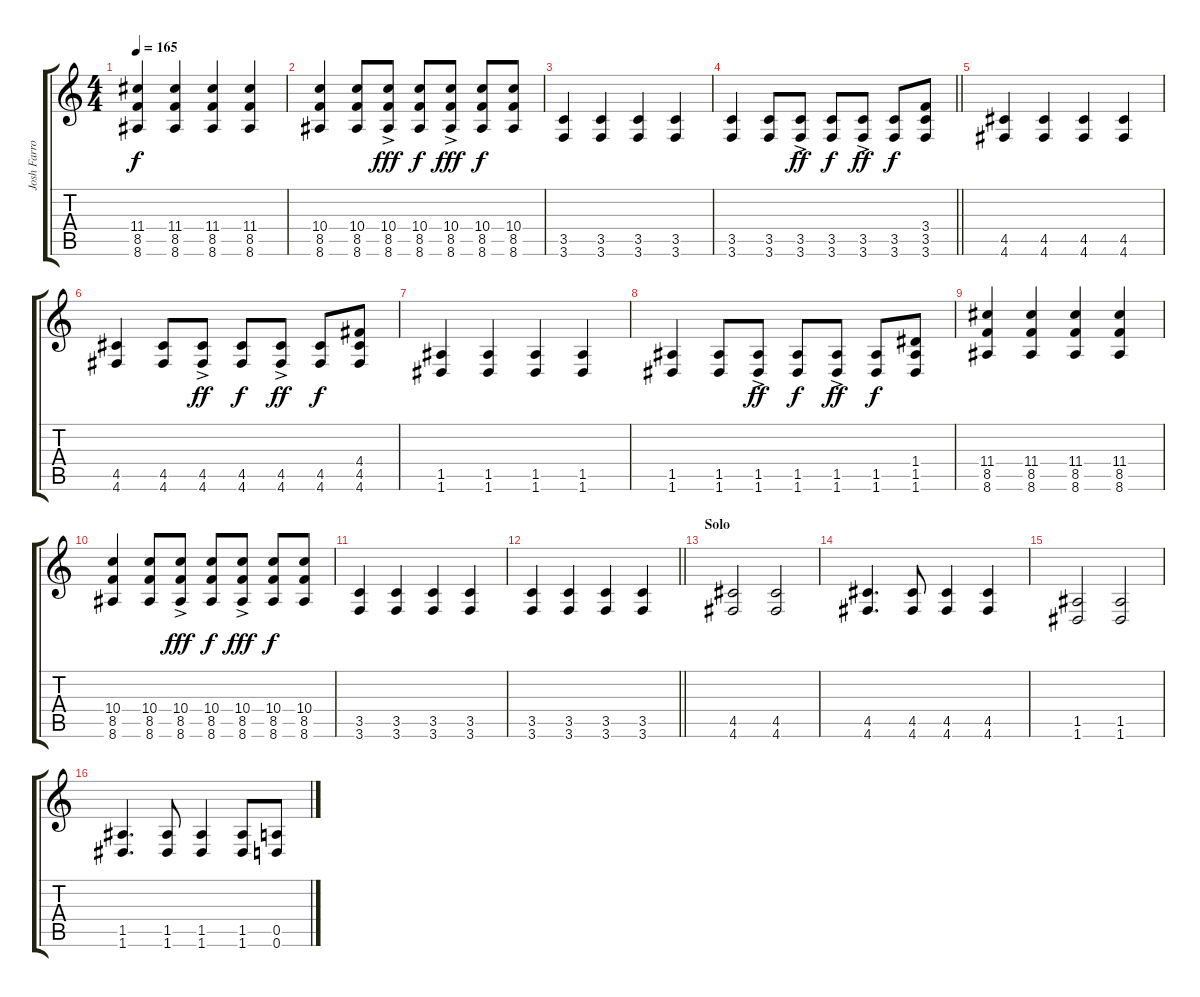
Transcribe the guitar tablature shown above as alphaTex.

\track ("Josh Farro (Rhythm Guitar/Right)" "Josh Farro") {instrument distortionguitar}
\staff {score tabs}
\tuning (E4 B3 G3 D3 A2 D2) {hide}
\ts (4 4)
\tempo 165
\clef g2
\ks c
(11.4 8.5 8.6).4{dy f} (11.4 8.5 8.6).4 (11.4 8.5 8.6).4 (11.4 8.5 8.6).4 |
(10.4 8.5 8.6).4 (10.4 8.5 8.6).8 (10.4{ac} 8.5{ac} 8.6{ac}).8{dy fff} (10.4 8.5 8.6).8{dy f} (10.4{ac} 8.5{ac} 8.6{ac}).8{dy fff} (10.4 8.5 8.6).8{dy f} (10.4 8.5 8.6).8 |
(3.5 3.6).4 (3.5 3.6).4 (3.5 3.6).4 (3.5 3.6).4 |
\barLineRight lightlight
(3.5 3.6).4 (3.5 3.6).8 (3.5 3.6{ac}).8{dy ff} (3.5 3.6).8{dy f} (3.5 3.6{ac}).8{dy ff} (3.5 3.6).8{dy f} (3.4 3.5 3.6).8 |
\section ("" "")
(4.5 4.6).4 (4.5 4.6).4 (4.5 4.6).4 (4.5 4.6).4 |
(4.5 4.6).4 (4.5 4.6).8 (4.5 4.6{ac}).8{dy ff} (4.5 4.6).8{dy f} (4.5 4.6{ac}).8{dy ff} (4.5 4.6).8{dy f} (4.4 4.5 4.6).8 |
(1.5 1.6).4 (1.5 1.6).4 (1.5 1.6).4 (1.5 1.6).4 |
(1.5 1.6).4 (1.5 1.6).8 (1.5 1.6{ac}).8{dy ff} (1.5 1.6).8{dy f} (1.5 1.6{ac}).8{dy ff} (1.5 1.6).8{dy f} (1.4 1.5 1.6).8 |
(11.4 8.5 8.6).4 (11.4 8.5 8.6).4 (11.4 8.5 8.6).4 (11.4 8.5 8.6).4 |
(10.4 8.5 8.6).4 (10.4 8.5 8.6).8 (10.4{ac} 8.5{ac} 8.6{ac}).8{dy fff} (10.4 8.5 8.6).8{dy f} (10.4{ac} 8.5{ac} 8.6{ac}).8{dy fff} (10.4 8.5 8.6).8{dy f} (10.4 8.5 8.6).8 |
(3.5 3.6).4 (3.5 3.6).4 (3.5 3.6).4 (3.5 3.6).4 |
\barLineRight lightlight
(3.5 3.6).4 (3.5 3.6).4 (3.5 3.6).4 (3.5 3.6).4 |
\section ("" "Solo")
(4.5 4.6).2 (4.5 4.6).2 |
(4.5 4.6).4{d} (4.5 4.6).8 (4.5 4.6).4 (4.5 4.6).4 |
(1.5 1.6).2 (1.5 1.6).2 |
(1.5 1.6).4{d} (1.5 1.6).8 (1.5 1.6).4 (1.5 1.6).8 (0.5{ss} 0.6{ss}).8
